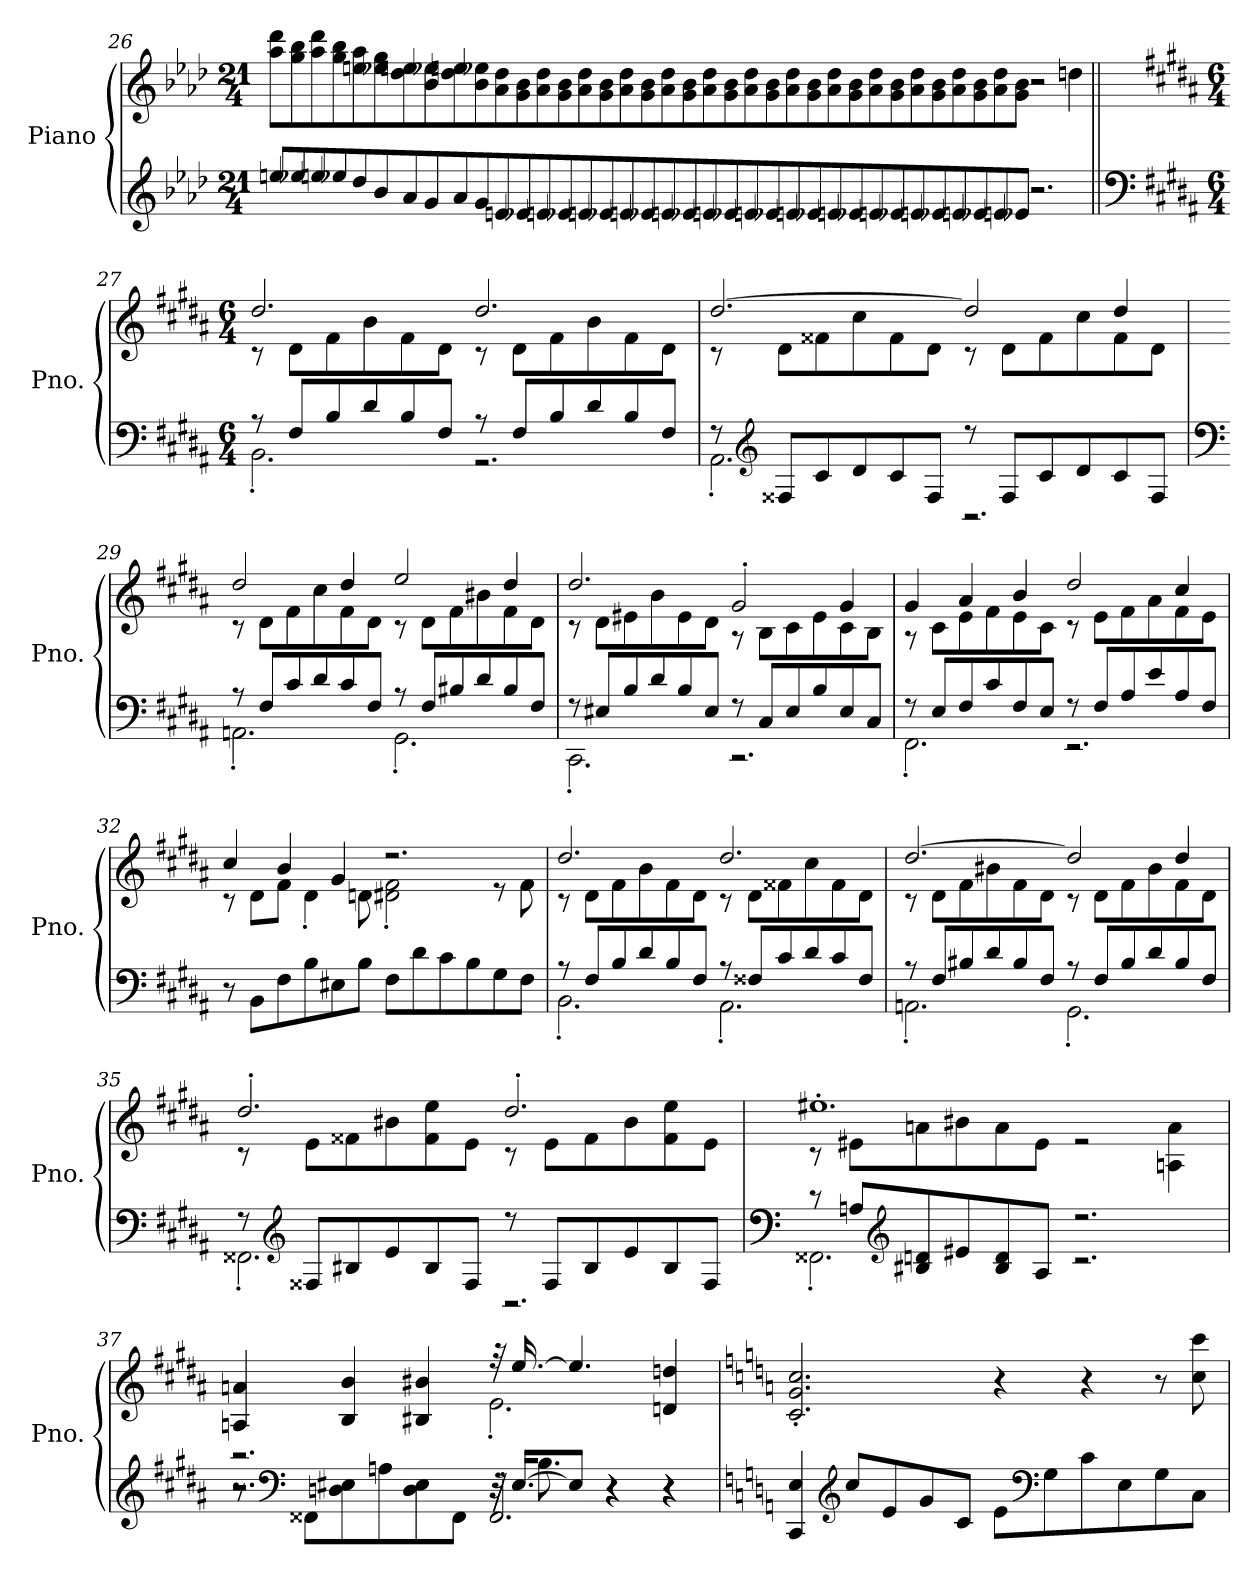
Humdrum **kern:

**kern	**kern
*part1	*part1
*staff2	*staff1
*I"Piano	*
*I'Pno.	*
!!LO:LB:g=z
*clefG2	*clefG2
*k[b-e-a-d-]	*k[b-e-a-d-]
*M21/4	*M21/4
*MM167	*MM167
=26	=26
8een/L	8aa-\ 8ddd-\L
8ee-X/	8gg\ 8bb-\
8een/	8aa-\ 8ddd-\
8ee-X/	8gg\ 8bb-\
8dd-/	8een\ 8aa-\
8b-/	8ee-X\ 8gg\
8a-/	8dd-\ 8een\
8g/	8b-\ 8ee-X\
8a-/	8dd-\ 8een\
8g/	8b-\ 8ee-X\
8en/	8a-\ 8dd-\
8e-X/	8g\ 8b-\
*	*MM162
8en/	8a-\ 8dd-\
8e-X/	8g\ 8b-\
8en/	8a-\ 8dd-\
8e-X/	8g\ 8b-\
8en/	8a-\ 8dd-\
8e-X/	8g\ 8b-\
8en/	8a-\ 8dd-\
8e-X/	8g\ 8b-\
8en/	8a-\ 8dd-\
8e-X/	8g\ 8b-\
8en/	8a-\ 8dd-\
8e-X/	8g\ 8b-\
*	*MM157
8en/	8a-\ 8dd-\
8e-X/	8g\ 8b-\
8en/	8a-\ 8dd-\
8e-X/	8g\ 8b-\
8en/	8a-\ 8dd-\
8e-X/	8g\ 8b-\
8en/	8a-\ 8dd-\
8e-X/	8g\ 8b-\
8en/	8a-\ 8dd-\
8e-X/	8g\ 8b-\
*	*MM100
8en/	8a-\ 8dd-\
8e-X/J	8g\ 8b-\J
2.r	2r
*	*MM40
.	4ddn\
!!LO:LB:g=z
=27||	=27||
*clefF4	*
*k[f#c#g#d#a#]	*k[f#c#g#d#a#]
*M6/4	*M6/4
*	*MM170
*^	*^
8r	2.BB'\	2.dd#/	8r
8F#/L	.	.	8d#\L
8B/	.	.	8f#\
8d#/	.	.	8b\
8B/	.	.	8f#\
8F#/J	.	.	8d#\J
8r	2.r	2.dd#/	8r
8F#/L	.	.	8d#\L
8B/	.	.	8f#\
8d#/	.	.	8b\
8B/	.	.	8f#\
8F#/J	.	.	8d#\J
=28	=28	=28	=28
8r	2.AA#'\	[2.dd#/	8r
*clefG2	*	*	*
8F##X/L	.	.	8d#\L
8c#/	.	.	8f##X\
8d#/	.	.	8cc#\
8c#/	.	.	8f##\
8F##/J	.	.	8d#\J
8r	2.r	2dd#/]	8r
8F##/L	.	.	8d#\L
8c#/	.	.	8f##\
8d#/	.	.	8cc#\
8c#/	.	4dd#/	8f##\
8F##/J	.	.	8d#\J
!!LO:PB:g=z	!!
=29	=29	=29	=29
*clefF4	*	*	*
8r	2.AAn'\	2dd#/	8r
8F#/L	.	.	8d#\L
8c#/	.	.	8f#\
8d#/	.	.	8cc#\
8c#/	.	4dd#/	8f#\
8F#/J	.	.	8d#\J
8r	2.GG#'\	2ee/	8r
8F#/L	.	.	8d#\L
8B#X/	.	.	8f#\
8d#/	.	.	8b#X\
8B#/	.	4dd#/	8f#\
8F#/J	.	.	8d#\J
=30	=30	=30	=30
8r	2.CC#'\	2.dd#/	8r
8E#X/L	.	.	8d#\L
8B/	.	.	8e#X\
8d#/	.	.	8b\
8B/	.	.	8e#\
8E#/J	.	.	8d#\J
8r	2.r	2g#'/	8r
8C#/L	.	.	8B\L
8E#/	.	.	8c#\
8B/	.	.	8e#\
8E#/	.	4g#/	8c#\
8C#/J	.	.	8B\J
!!LO:LB:g=z	!!
=31	=31	=31	=31
8r	2.FF#'\	4g#/	8r
8E/L	.	.	8c#\L
8F#/	.	4a#/	8e\
8c#/	.	.	8f#\
8F#/	.	4b/	8e\
8E/J	.	.	8c#\J
8r	2.r	2dd#/	8r
8F#/L	.	.	8e\L
8A#/	.	.	8f#\
8e/	.	.	8a#\
8A#/	.	4cc#/	8f#\
8F#/J	.	.	8e\J
*v	*v	*	*
=32	=32	=32
8r	4cc#/	8r
8BB\L	.	8d#\L
8F#\	4b/	8f#\J
8B\	.	4d#'\
8E#X\	4g#/	.
8B\J	.	8dn\
8F#\L	2.r	2d#X\' 2f#\'
8d#\	.	.
8c#\	.	.
8B\	.	.
8G#\	.	8r
8F#\J	.	8f#\
!!LO:LB:g=z	!!
=33	=33	=33
*^	*	*
8r	2.BB'\	2.dd#/	8r
8F#/L	.	.	8d#\L
8B/	.	.	8f#\
8d#/	.	.	8b\
8B/	.	.	8f#\
8F#/J	.	.	8d#\J
8r	2.AA#'\	2.dd#/	8r
8F##X/L	.	.	8d#\L
8c#/	.	.	8f##X\
8d#/	.	.	8cc#\
8c#/	.	.	8f##\
8F##/J	.	.	8d#\J
=34	=34	=34	=34
8r	2.AAn'\	[2.dd#/	8r
8F#/L	.	.	8d#\L
8B#X/	.	.	8f#\
8d#/	.	.	8b#X\
8B#/	.	.	8f#\
8F#/J	.	.	8d#\J
8r	2.GG#'\	2dd#/]	8r
8F#/L	.	.	8d#\L
8B#/	.	.	8f#\
8d#/	.	.	8b#\
8B#/	.	4dd#/	8f#\
8F#/J	.	.	8d#\J
!!LO:LB:g=z	!!
=35	=35	=35	=35
8r	2.FF##X'\	2.dd#'/	8r
*clefG2	*	*	*
8F##X/L	.	.	8e\L
8B#X/	.	.	8f##X\
8e/	.	.	8b#X\
8B#/	.	.	8f##\ 8ee\
8F##/J	.	.	8e\J
8r	2.r	2.dd#'/	8r
8F##/L	.	.	8e\L
8B#/	.	.	8f##\
8e/	.	.	8b#\
8B#/	.	.	8f##\ 8ee\
8F##/J	.	.	8e\J
=36	=36	=36	=36
*clefF4	*	*	*
8r	2.FF##X'\	1.ee#X'	8r
8An/L	.	.	8e#X\L
*clefG2	*	*	*
8B#X/ 8dn/	.	.	8an\
8e#X/	.	.	8b#X\
8B#/ 8d/	.	.	8a\
8A/J	.	.	8e#\J
2.r	2.r	.	2r
.	.	.	4An\ 4a\
!!LO:LB:g=z	!!
=37	=37	=37	=37
*	*^	*	*
2.r	8r	2.r	4An/ 4an/	2.r
*clefF4	*	*	*	*
.	8FF##X\L	.	.	.
.	8Dn\ 8E#X\	.	4B/ 4b/	.
.	8An\	.	.	.
.	8D\ 8E#\	.	4B#X/ 4b#X/	.
.	8FF##\J	.	.	.
32r	16r	2.FF##'/	32r	2.e'\
[16.E#/KL	.	.	[16.ee/	.
.	8.B\	.	.	.
8E#/J]	.	.	4.ee/]	.
4r	4r	.	.	.
4r	4r	.	4dn/ 4ddn/	.
*v	*v	*v	*	*
*	*v	*v
=38	=38
*k[]	*k[]
*	*MM186
4CC/ 4E/	2.c/' 2.g/' 2.cc/'
*clefG2	*
8cc/L	.
8e/	.
8g/	.
8c/J	.
8e\L	4r
*clefF4	*
8G\	.
8c\	4r
8E\	.
8G\	8r
8C\J	8cc\ 8ccc\
=	=
*-	*-
